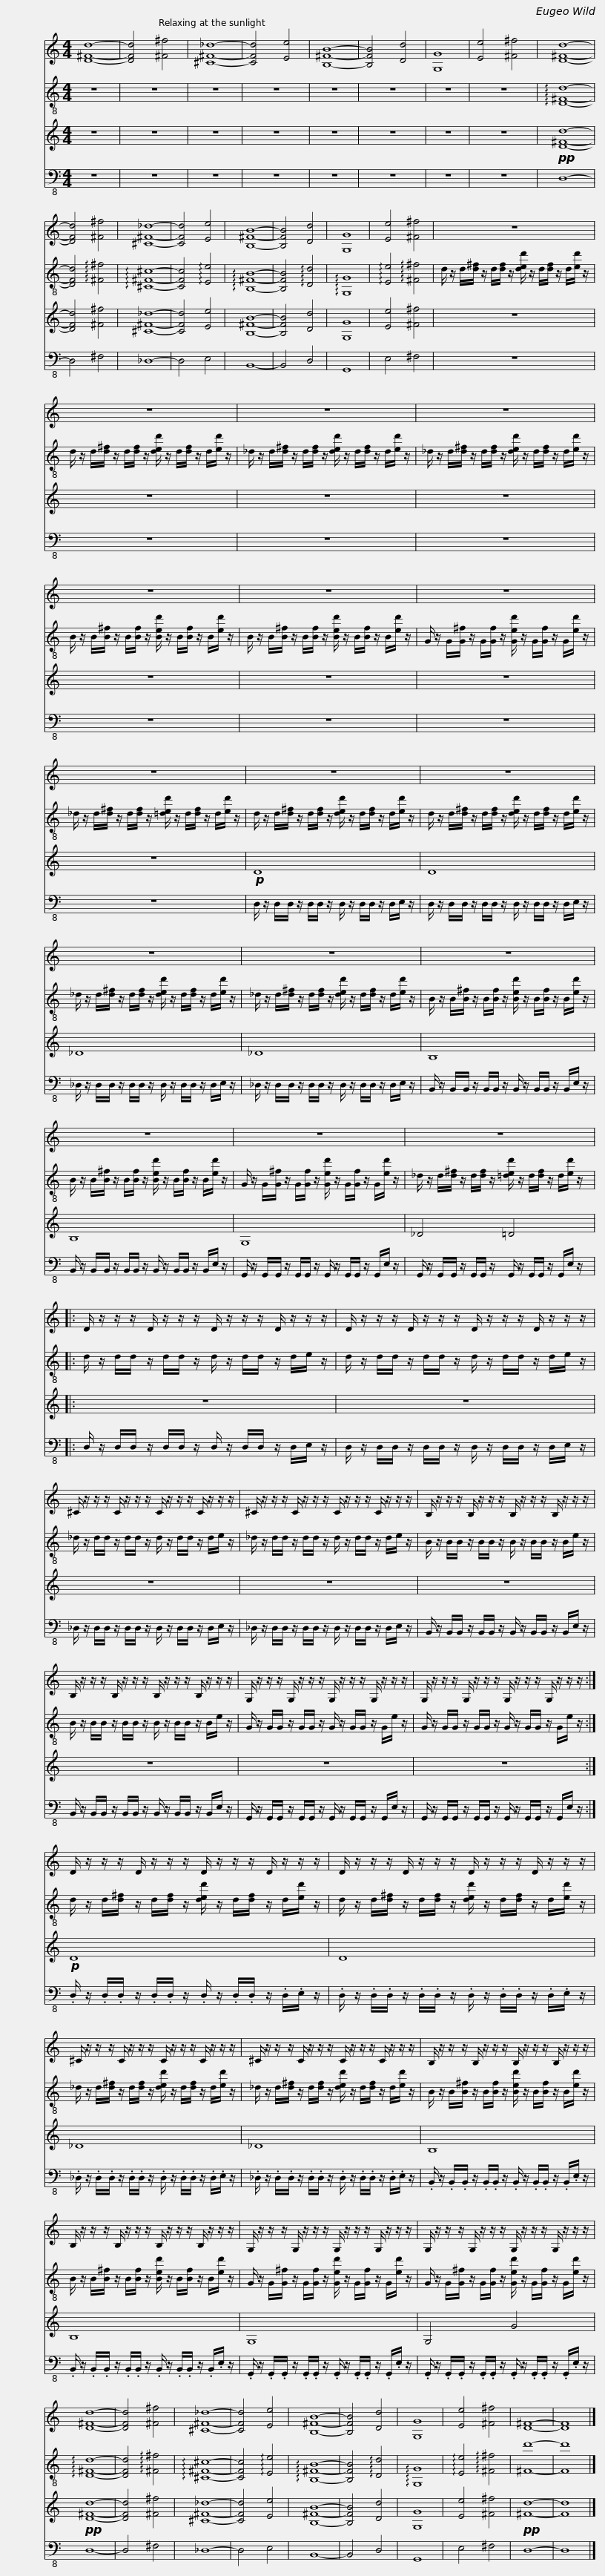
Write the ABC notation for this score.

X:1
%%score 1 2 3 4
L:1/8
M:4/4
I:linebreak $
K:C
V:1 treble
V:2 treble-8
V:3 treble
V:4 bass-8
V:1
 [D^Fd]8- | [DFd]4 [^F^f]4 | [^C^F_d]8- | [CFd]4 [Ee]4 | [B,^FB]8- | %5
 [B,FB]4 [Dd]4 | [G,G]8 | [Ee]4 [^F^f]4 | [D^Fd]8- | [DFd]4 [^F^f]4 |$ %10
 [^C^F_d]8- | [CFd]4 [Ee]4 | [B,^FB]8- | [B,FB]4 [Dd]4 | [G,G]8 | %15
 [Ee]4 [^F^f]4 | z8 |$ z8 | z8 |$ z8 | %20
 z8 |$ z8 | z8 |$ z8 | z8 |$ %25
 z8 | z8 |$ z8 | z8 |$ z8 | %30
 z8 |$ z8 |: D/ z/ z/ z/ D/ z/ z/ z/ D/ z/ z/ z/ D/ z/ z/ z/ |$ D/ z/ z/ z/ D/ z/ z/ z/ D/ z/ z/ z/ D/ z/ z/ z/ | ^C/ z/ z/ z/ C/ z/ z/ z/ C/ z/ z/ z/ C/ z/ z/ z/ |$ %35
 ^C/ z/ z/ z/ C/ z/ z/ z/ C/ z/ z/ z/ C/ z/ z/ z/ | B,/ z/ z/ z/ B,/ z/ z/ z/ B,/ z/ z/ z/ B,/ z/ z/ z/ |$ B,/ z/ z/ z/ B,/ z/ z/ z/ B,/ z/ z/ z/ B,/ z/ z/ z/ | G,/ z/ z/ z/ G,/ z/ z/ z/ G,/ z/ z/ z/ G,/ z/ z/ z/ |$ G,/ z/ z/ z/ G,/ z/ z/ z/ G,/ z/ z/ z/ G,/ z/ z/ z/ :| %40
 D/ z/ z/ z/ D/ z/ z/ z/ D/ z/ z/ z/ D/ z/ z/ z/ |$ D/ z/ z/ z/ D/ z/ z/ z/ D/ z/ z/ z/ D/ z/ z/ z/ | ^C/ z/ z/ z/ C/ z/ z/ z/ C/ z/ z/ z/ C/ z/ z/ z/ |$ ^C/ z/ z/ z/ C/ z/ z/ z/ C/ z/ z/ z/ C/ z/ z/ z/ | B,/ z/ z/ z/ B,/ z/ z/ z/ B,/ z/ z/ z/ B,/ z/ z/ z/ |$ %45
 B,/ z/ z/ z/ B,/ z/ z/ z/ B,/ z/ z/ z/ B,/ z/ z/ z/ | G,/ z/ z/ z/ G,/ z/ z/ z/ G,/ z/ z/ z/ G,/ z/ z/ z/ |$ G,/ z/ z/ z/ G,/ z/ z/ z/ G,/ z/ z/ z/ G,/ z/ z/ z/ | [D^Fd]8- | [DFd]4 [^F^f]4 | %50
 [^C^F_d]8- | [CFd]4 [Ee]4 | [B,^FB]8- | [B,FB]4 [Dd]4 | [G,G]8 |$ %55
 [Ee]4 [^F^f]4 | [D^F]8- | [DF]8 |] %58
V:2
 z8 | z8 | z8 | z8 | z8 | %5
 z8 | z8 | z8 | !arpeggio![D^Fd]8- | [DFd]4 !arpeggio![^F^f]4 |$ %10
 !arpeggio![^C^F^c]8- | [CFc]4 !arpeggio![Ee]4 | !arpeggio![B,^FB]8- | [B,FB]4 !arpeggio![Dd]4 | !arpeggio![G,G]8 | %15
 !arpeggio![Ee]4 !arpeggio![^F^f]4 | d/ z/ d/[d^f]/ z/ d/[df]/ z/ [ded']/ z/ d/[df]/ z/ d/[ed']/ z/ |$ d/ z/ d/[d^f]/ z/ d/[df]/ z/ [ded']/ z/ d/[df]/ z/ d/[ed']/ z/ | _d/ z/ d/[d^f]/ z/ d/[df]/ z/ [ded']/ z/ d/[df]/ z/ d/[ed']/ z/ |$ _d/ z/ d/[d^f]/ z/ d/[df]/ z/ [ded']/ z/ d/[df]/ z/ d/[ed']/ z/ | %20
 B/ z/ B/[B^f]/ z/ B/[Bf]/ z/ [Bed']/ z/ B/[Bf]/ z/ B/[ed']/ z/ |$ B/ z/ B/[B^f]/ z/ B/[Bf]/ z/ [Bed']/ z/ B/[Bf]/ z/ B/[ed']/ z/ | G/ z/ G/[G^f]/ z/ G/[Gf]/ z/ [Ged']/ z/ G/[Gf]/ z/ G/[ed']/ z/ |$ _d/ z/ d/[d^f]/ z/ d/[df]/ z/ [=ded']/ z/ d/[df]/ z/ d/[ed']/ z/ | d/ z/ d/[d^f]/ z/ d/[df]/ z/ [ded']/ z/ d/[df]/ z/ d/[ed']/ z/ |$ %25
 d/ z/ d/[d^f]/ z/ d/[df]/ z/ [ded']/ z/ d/[df]/ z/ d/[ed']/ z/ | _d/ z/ d/[d^f]/ z/ d/[df]/ z/ [ded']/ z/ d/[df]/ z/ d/[ed']/ z/ |$ _d/ z/ d/[d^f]/ z/ d/[df]/ z/ [ded']/ z/ d/[df]/ z/ d/[ed']/ z/ | B/ z/ B/[B^f]/ z/ B/[Bf]/ z/ [Bed']/ z/ B/[Bf]/ z/ B/[ed']/ z/ |$ B/ z/ B/[B^f]/ z/ B/[Bf]/ z/ [Bed']/ z/ B/[Bf]/ z/ B/[ed']/ z/ | %30
 G/ z/ G/[G^f]/ z/ G/[Gf]/ z/ [Ged']/ z/ G/[Gf]/ z/ G/[ed']/ z/ |$ _d/ z/ d/[d^f]/ z/ d/[df]/ z/ [=ded']/ z/ d/[df]/ z/ d/[ed']/ z/ |: d/ z/ d/d/ z/ d/d/ z/ d/ z/ d/d/ z/ d/e/ z/ |$ d/ z/ d/d/ z/ d/d/ z/ d/ z/ d/d/ z/ d/e/ z/ | _d/ z/ d/d/ z/ d/d/ z/ d/ z/ d/d/ z/ d/e/ z/ |$ %35
 _d/ z/ d/d/ z/ d/d/ z/ d/ z/ d/d/ z/ d/e/ z/ | B/ z/ B/B/ z/ B/B/ z/ B/ z/ B/B/ z/ B/e/ z/ |$ B/ z/ B/B/ z/ B/B/ z/ B/ z/ B/B/ z/ B/e/ z/ | G/ z/ G/G/ z/ G/G/ z/ G/ z/ G/G/ z/ G/e/ z/ |$ G/ z/ G/G/ z/ G/G/ z/ G/ z/ G/G/ z/ G/e/ z/ :| %40
 d/ z/ d/[d^f]/ z/ d/[df]/ z/ [ded']/ z/ d/[df]/ z/ d/[ed']/ z/ |$ d/ z/ d/[d^f]/ z/ d/[df]/ z/ [ded']/ z/ d/[df]/ z/ d/[ed']/ z/ | _d/ z/ d/[d^f]/ z/ d/[df]/ z/ [ded']/ z/ d/[df]/ z/ d/[ed']/ z/ |$ _d/ z/ d/[d^f]/ z/ d/[df]/ z/ [ded']/ z/ d/[df]/ z/ d/[ed']/ z/ | B/ z/ B/[B^f]/ z/ B/[Bf]/ z/ [Bed']/ z/ B/[Bf]/ z/ B/[ed']/ z/ |$ %45
 B/ z/ B/[B^f]/ z/ B/[Bf]/ z/ [Bed']/ z/ B/[Bf]/ z/ B/[ed']/ z/ | G/ z/ G/[G^f]/ z/ G/[Gf]/ z/ [Ged']/ z/ G/[Gf]/ z/ G/[ed']/ z/ |$ G/ z/ G/[G^f]/ z/ G/[Gf]/ z/ [Ged']/ z/ G/[Gf]/ z/ G/[ed']/ z/ | !arpeggio![D^Fd]8- | [DFd]4 !arpeggio![^F^f]4 | %50
 !arpeggio![^C^F^c]8- | [CFc]4 !arpeggio![Ee]4 | !arpeggio![B,^FB]8- | [B,FB]4 !arpeggio![Dd]4 | !arpeggio![G,G]8 |$ %55
 !arpeggio![Ee]4 !arpeggio![^F^f]4 | [^Fd']8- | [Fd']8 |] %58
V:3
 z8 | z8 | z8 | z8 | z8 | %5
 z8 | z8 | z8 |!pp! [D^Fd]8- | [DFd]4 [^F^f]4 |$ %10
 [^C^F_d]8- | [CFd]4 [Ee]4 | [B,^FB]8- | [B,FB]4 [Dd]4 | [G,G]8 | %15
 [Ee]4 [^F^f]4 | z8 |$ z8 | z8 |$ z8 | %20
 z8 |$ z8 | z8 |$ z8 |!p! D8 |$ %25
 D8 | _D8 |$ _D8 | B,8 |$ B,8 | %30
 G,8 |$ _D4 =D4 |: z8 |$ z8 | z8 |$ %35
 z8 | z8 |$ z8 | z8 |$ z8 :| %40
!p! D8 |$ D8 | _D8 |$ _D8 | B,8 |$ %45
 B,8 | G,8 |$ G,4 G4 |!pp! [D^Fd]8- | [DFd]4 [^F^f]4 | %50
 [^C^F_d]8- | [CFd]4 [Ee]4 | [B,^FB]8- | [B,FB]4 [Dd]4 | [G,G]8 |$ %55
 [Ee]4 [^F^f]4 |!pp! [^Fd]8- | [Fd]8 |] %58
V:4
 z8 | z8 | z8 | z8 | z8 | %5
 z8 | z8 | z8 | D,8- | D,4 ^F,4 |$ %10
 _D,8- | D,4 E,4 | B,,8- | B,,4 D,4 | G,,8 | %15
 E,4 ^F,4 | z8 |$ z8 | z8 |$ z8 | %20
 z8 |$ z8 | z8 |$ z8 | D,/ z/ D,/D,/ z/ D,/D,/ z/ D,/ z/ D,/D,/ z/ D,/E,/ z/ |$ %25
 D,/ z/ D,/D,/ z/ D,/D,/ z/ D,/ z/ D,/D,/ z/ D,/E,/ z/ | _D,/ z/ D,/D,/ z/ D,/D,/ z/ D,/ z/ D,/D,/ z/ D,/E,/ z/ |$ _D,/ z/ D,/D,/ z/ D,/D,/ z/ D,/ z/ D,/D,/ z/ D,/E,/ z/ | B,,/ z/ B,,/B,,/ z/ B,,/B,,/ z/ B,,/ z/ B,,/B,,/ z/ B,,/E,/ z/ |$ B,,/ z/ B,,/B,,/ z/ B,,/B,,/ z/ B,,/ z/ B,,/B,,/ z/ B,,/E,/ z/ | %30
 G,,/ z/ G,,/G,,/ z/ G,,/G,,/ z/ G,,/ z/ G,,/G,,/ z/ G,,/E,/ z/ |$ G,,/ z/ G,,/G,,/ z/ G,,/G,,/ z/ G,,/ z/ G,,/G,,/ z/ G,,/E,/ z/ |: D,/ z/ D,/D,/ z/ D,/D,/ z/ D,/ z/ D,/D,/ z/ D,/E,/ z/ |$ D,/ z/ D,/D,/ z/ D,/D,/ z/ D,/ z/ D,/D,/ z/ D,/E,/ z/ | _D,/ z/ D,/D,/ z/ D,/D,/ z/ D,/ z/ D,/D,/ z/ D,/E,/ z/ |$ %35
 _D,/ z/ D,/D,/ z/ D,/D,/ z/ D,/ z/ D,/D,/ z/ D,/E,/ z/ | B,,/ z/ B,,/B,,/ z/ B,,/B,,/ z/ B,,/ z/ B,,/B,,/ z/ B,,/E,/ z/ |$ B,,/ z/ B,,/B,,/ z/ B,,/B,,/ z/ B,,/ z/ B,,/B,,/ z/ B,,/E,/ z/ | G,,/ z/ G,,/G,,/ z/ G,,/G,,/ z/ G,,/ z/ G,,/G,,/ z/ G,,/E,/ z/ |$ G,,/ z/ G,,/G,,/ z/ G,,/G,,/ z/ G,,/ z/ G,,/G,,/ z/ G,,/E,/ z/ :| %40
 .D,/ z/ .D,/.D,/ z/ .D,/.D,/ z/ .D,/ z/ .D,/.D,/ z/ .D,/.E,/ z/ |$ .D,/ z/ .D,/.D,/ z/ .D,/.D,/ z/ .D,/ z/ .D,/.D,/ z/ .D,/.E,/ z/ | ._D,/ z/ .D,/.D,/ z/ .D,/.D,/ z/ .D,/ z/ .D,/.D,/ z/ .D,/.E,/ z/ |$ ._D,/ z/ .D,/.D,/ z/ .D,/.D,/ z/ .D,/ z/ .D,/.D,/ z/ .D,/.E,/ z/ | .B,,/ z/ .B,,/.B,,/ z/ .B,,/.B,,/ z/ .B,,/ z/ .B,,/.B,,/ z/ .B,,/.E,/ z/ |$ %45
 .B,,/ z/ .B,,/.B,,/ z/ .B,,/.B,,/ z/ .B,,/ z/ .B,,/.B,,/ z/ .B,,/.E,/ z/ | .G,,/ z/ .G,,/.G,,/ z/ .G,,/.G,,/ z/ .G,,/ z/ .G,,/.G,,/ z/ .G,,/.E,/ z/ |$ .G,,/ z/ .G,,/.G,,/ z/ .G,,/.G,,/ z/ .G,,/ z/ .G,,/.G,,/ z/ .G,,/.E,/ z/ | D,8- | D,4 ^F,4 | %50
 _D,8- | D,4 E,4 | B,,8- | B,,4 D,4 | G,,8 |$ %55
 E,4 ^F,4 | D,8- | D,8 |] %58
